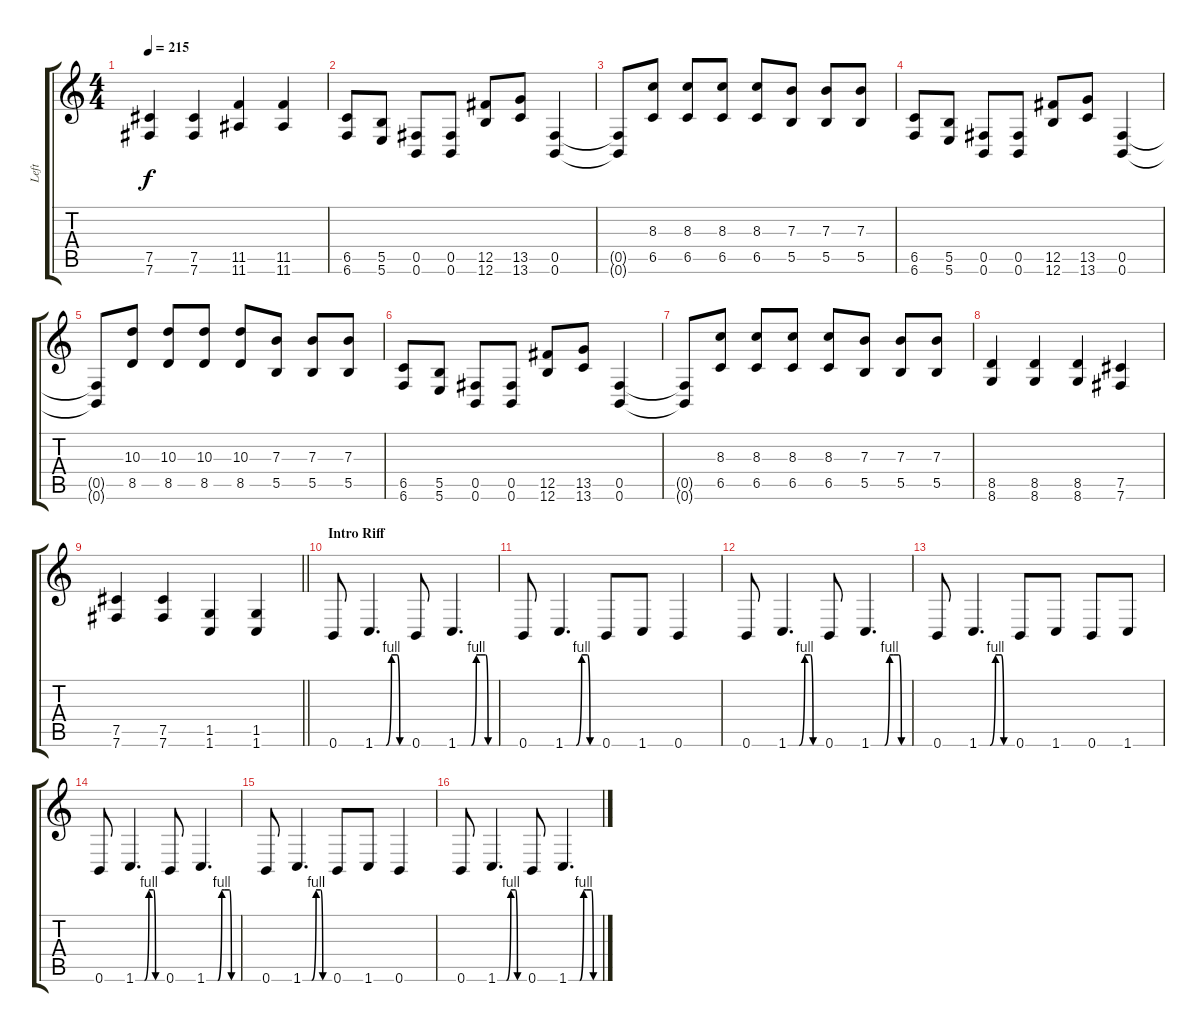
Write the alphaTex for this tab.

\track ("Left" "Left") {instrument distortionguitar}
\staff {score tabs}
\tuning (Db4 Ab3 E3 B2 Gb2 B1) {hide}
\ts (4 4)
\tempo 215
\clef g2
\ks c
(7.5 7.6).4{dy f} (7.5 7.6).4 (11.5 11.6).4 (11.5 11.6).4 |
(6.5 6.6).8 (5.5 5.6).8 (0.5 0.6).8 (0.5 0.6).8 (12.5 12.6).8 (13.5 13.6).8 (0.5 0.6).4 |
(0.5{t} 0.6{t}).8 (8.3 6.5).8 (8.3 6.5).8 (8.3 6.5).8 (8.3 6.5).8 (7.3 5.5).8 (7.3 5.5).8 (7.3 5.5).8 |
(6.5 6.6).8 (5.5 5.6).8 (0.5 0.6).8 (0.5 0.6).8 (12.5 12.6).8 (13.5 13.6).8 (0.5 0.6).4 |
(0.5{t} 0.6{t}).8 (10.3 8.5).8 (10.3 8.5).8 (10.3 8.5).8 (10.3 8.5).8 (7.3 5.5).8 (7.3 5.5).8 (7.3 5.5).8 |
(6.5 6.6).8 (5.5 5.6).8 (0.5 0.6).8 (0.5 0.6).8 (12.5 12.6).8 (13.5 13.6).8 (0.5 0.6).4 |
(0.5{t} 0.6{t}).8 (8.3 6.5).8 (8.3 6.5).8 (8.3 6.5).8 (8.3 6.5).8 (7.3 5.5).8 (7.3 5.5).8 (7.3 5.5).8 |
(8.5 8.6).4 (8.5 8.6).4 (8.5 8.6).4 (7.5 7.6).4 |
\barLineRight lightlight
(7.5 7.6).4 (7.5 7.6).4 (1.5 1.6).4 (1.5 1.6).4 |
\section ("" "Intro Riff")
0.6.8 1.6{be (custom 0 0 10 0 20 0 30 4 40 4 45 0 60 0)}.4{d} 0.6.8 1.6{be (custom 0 0 10 0 16 0 18 0 20 0 22 0 30 4 36 4 45 4 49 0 60 0)}.4{d} |
0.6.8 1.6{be (custom 0 0 10 0 20 0 30 4 40 4 45 0 60 0)}.4{d} 0.6.8 1.6.8 0.6.4 |
0.6.8 1.6{be (custom 0 0 10 0 20 0 30 4 40 4 45 0 60 0)}.4{d} 0.6.8 1.6{be (custom 0 0 10 0 16 0 18 0 20 0 22 0 30 4 36 4 45 4 49 0 60 0)}.4{d} |
0.6.8 1.6{be (custom 0 0 10 0 20 0 30 4 40 4 45 0 60 0)}.4{d} 0.6.8 1.6.8 0.6.8 1.6.8 |
0.6.8 1.6{be (custom 0 0 10 0 20 0 30 4 40 4 45 0 60 0)}.4{d} 0.6.8 1.6{be (custom 0 0 10 0 16 0 18 0 20 0 22 0 30 4 36 4 45 4 49 0 60 0)}.4{d} |
0.6.8 1.6{be (custom 0 0 10 0 20 0 30 4 40 4 45 0 60 0)}.4{d} 0.6.8 1.6.8 0.6.4 |
0.6.8 1.6{be (custom 0 0 10 0 20 0 30 4 40 4 45 0 60 0)}.4{d} 0.6.8 1.6{be (custom 0 0 10 0 16 0 18 0 20 0 22 0 30 4 36 4 45 4 49 0 60 0)}.4{d}
